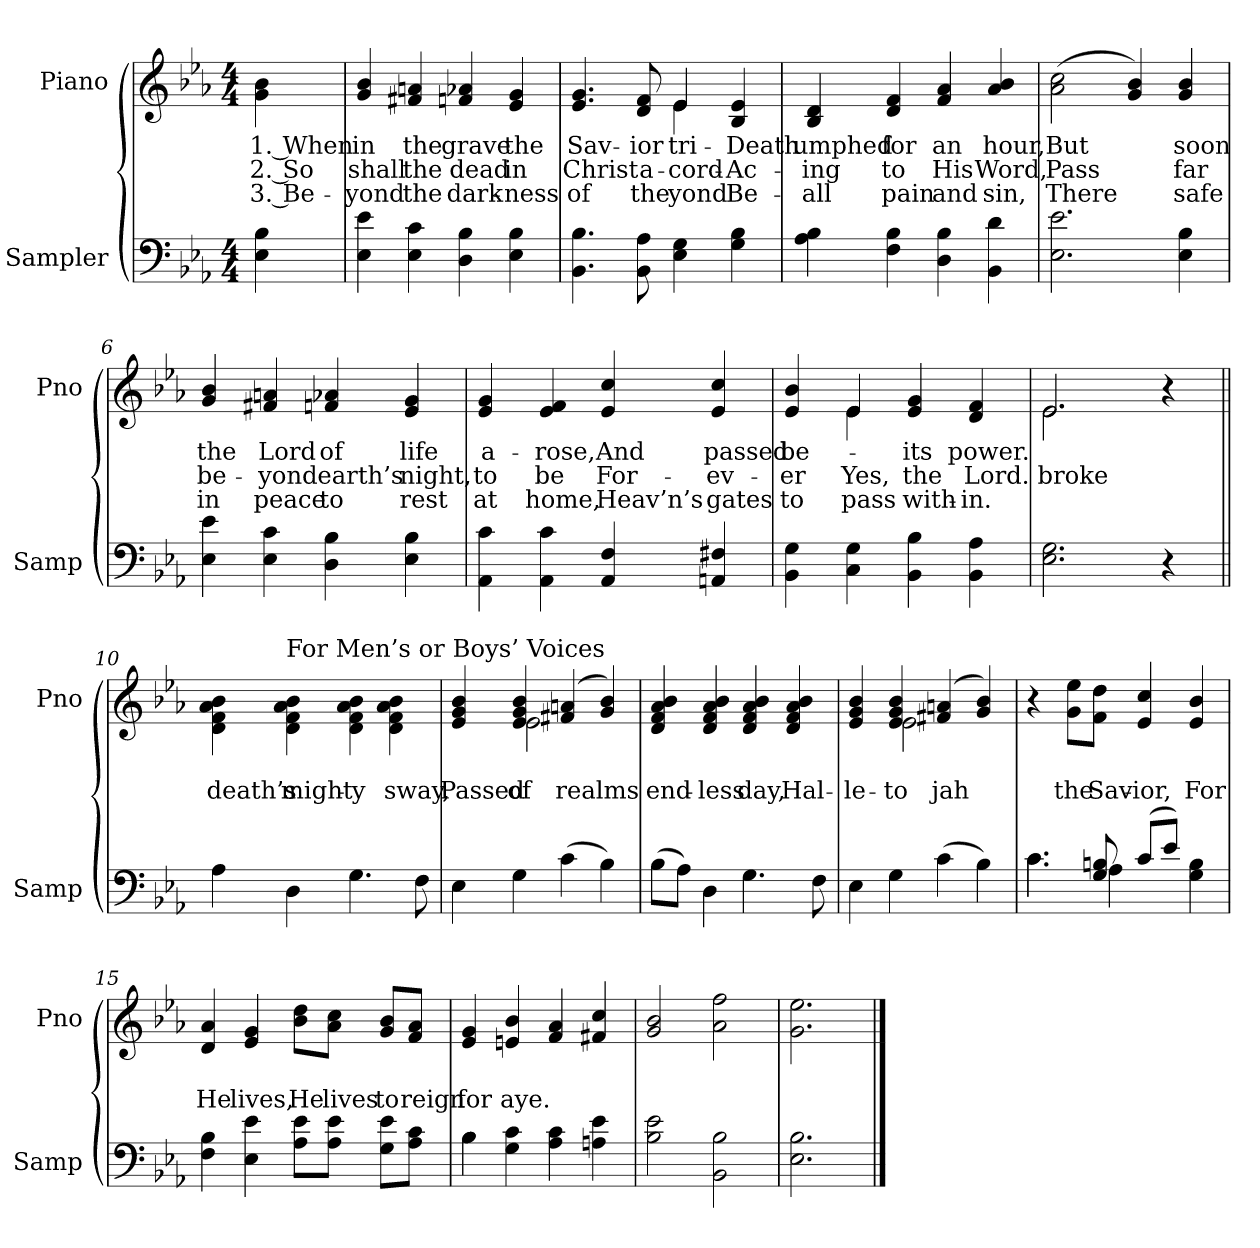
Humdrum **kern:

**kern	**kern	**text	**text	**text
*part2	*part1	*part1	*part1	*part1
*staff2	*staff1	*staff1	*staff1	*staff1
*I"Sampler	*I"Piano	*	*	*
*I'Samp	*I'Pno	*	*	*
*clefF4	*clefG2	*	*	*
*k[b-e-a-]	*k[b-e-a-]	*	*	*
*E-:	*E-:	*	*	*
*M4/4	*M4/4	*	*	*
=1	=1	=1	=1	=1
4E- 4B-	4g\ 4b-\	1. When	2. So	3. Be-
=2	=2	=2	=2	=2
4E- 4e-	4g 4b-	in	shall	-yond
4E- 4c	4f#X 4an	the	the	the
4D 4B-	4fn 4a-X	grave	dead	dark-
4E- 4B-	4e- 4g	the	in	-ness
=3	=3	=3	=3	=3
*	*^	*	*	*
4.BB- 4.B-	4.e- 4.g	2ryy	Sav-	Christ	of
8BB- 8A-	8d 8f	.	-ior	a-	the
4E- 4G	4e-/	4e-	tri-	-cord-	-yond
4G 4B-	4B- 4e-	4ryy	Death	Ac-	Be-
*	*v	*v	*	*	*
=4	=4	=4	=4	=4
4A- 4B-	4B- 4d	-umphed	-ing	all
4F 4B-	4d 4f	for	to	pain
4D 4B-	4f 4a-	an	His	and
4BB- 4d	4a- 4b-	hour,	Word,	sin,
=5	=5	=5	=5	=5
2.E- 2.e-	(2a- 2cc	But	Pass	There
.	4g 4b-)	.	.	.
4E- 4B-	4g 4b-	soon	far	safe
=6	=6	=6	=6	=6
4E- 4e-	4g 4b-	the	be-	in
4E- 4c	4f#X 4an	Lord	-yond	peace
4D 4B-	4fn 4a-X	of	earth’s	to
4E- 4B-	4e- 4g	life	night,	rest
=7	=7	=7	=7	=7
4AA- 4c	4e- 4g	a-	to	at
4AA- 4c	4e- 4f	-rose,	be	home,
4AA- 4F	4e- 4cc	And	For-	Heav’n’s
4AAn 4F#X	4e- 4cc	passed	-ev-	gates
=8	=8	=8	=8	=8
*	*^	*	*	*
4BB- 4G	4e- 4b-	4ryy	be-	-er	to
4C 4G	4e-/	4e-	.	Yes,	pass
4BB- 4B-	4e- 4g	2ryy	its	the	with-
4BB- 4A-	4d 4f	.	power.	Lord.	-in.
=9	=9	=9	=9	=9	=9
2.E- 2.G	2.e-/	2.e-	.	broke	.
4r	4r	4ryy	.	.	.
=10||	=10||	=10||	=10||	=10||	=10||
!	!LO:TX:t=Refrain	!	!	!	!
*	*v	*v	*	*	*
4A-	4d\ 4f\ 4a-\ 4b-\	.	death’s	.
!	!LO:TX:t=For Men’s or Boys’ Voices	!	!	!
4D	4d\ 4f\ 4a-\ 4b-\	.	might-	.
4.G	4d\ 4f\ 4a-\ 4b-\	.	-y	.
.	4d\ 4f\ 4a-\ 4b-\	.	sway,	.
8F	.	.	.	.
=11	=11	=11	=11	=11
*	*^	*	*	*
4E-	4e- 4g 4b-	4ryy	.	Passed	.
4G	4e- 4g 4b-	2e-	.	of	.
(4c	(4f#X/ 4an/	.	.	realms	.
4B-)	4g/ 4b-/)	4ryy	.	.	.
*	*v	*v	*	*	*
=12	=12	=12	=12	=12
(8B-\L	4d 4f 4a- 4b-	.	end-	.
8A-\J)	.	.	.	.
4D	4d 4f 4a- 4b-	.	-less	.
4.G	4d 4f 4a- 4b-	.	day,	.
.	4d 4f 4a- 4b-	.	Hal-	.
8F	.	.	.	.
=13	=13	=13	=13	=13
*	*^	*	*	*
4E-	4e- 4g 4b-	4ryy	.	-le-	.
4G	4e- 4g 4b-	2e-	.	to	.
(4c	(4f#X/ 4an/	.	.	-jah	.
4B-)	4g/ 4b-/)	4ryy	.	.	.
*	*v	*v	*	*	*
=14	=14	=14	=14	=14
*^	*	*	*	*
4.c\	4.c	4r	.	.	.
.	.	8g\ 8ee-\L	.	the	.
8G 8Bn	4A-	8f\ 8dd\J	.	Sav-	.
(8c/L	.	4e- 4cc	.	-ior,	.
8e-/J)	4.ryy	.	.	.	.
4G 4B	.	4e- 4b-	.	For	.
*v	*v	*	*	*	*
=15	=15	=15	=15	=15
4F 4B-	4d 4a-	.	He	.
4E- 4e-	4e- 4g	.	lives,	.
8A-\ 8e-\L	8b-\ 8dd\L	.	He	.
8A-\ 8e-\J	8a-\ 8cc\J	.	lives	.
8G\ 8e-\L	8g/ 8b-/L	.	to	.
8A-\ 8c\J	8f/ 8a-/J	.	reign	.
=16	=16	=16	=16	=16
*^	*	*	*	*
4B-\	4B-	4e- 4g	.	for	.
4G 4c	2.ryy	4en 4b-	.	aye.	.
4A- 4c	.	4f 4a-	.	.	.
4An 4e-	.	4f#X 4cc	.	.	.
*v	*v	*	*	*	*
=17	=17	=17	=17	=17
2B- 2e-	2g 2b-	.	.	.
2BB- 2B-	2a- 2ff	.	.	.
=18	=18	=18	=18	=18
2.E- 2.B-	2.g 2.ee-	.	.	.
==	==	==	==	==
*-	*-	*-	*-	*-
